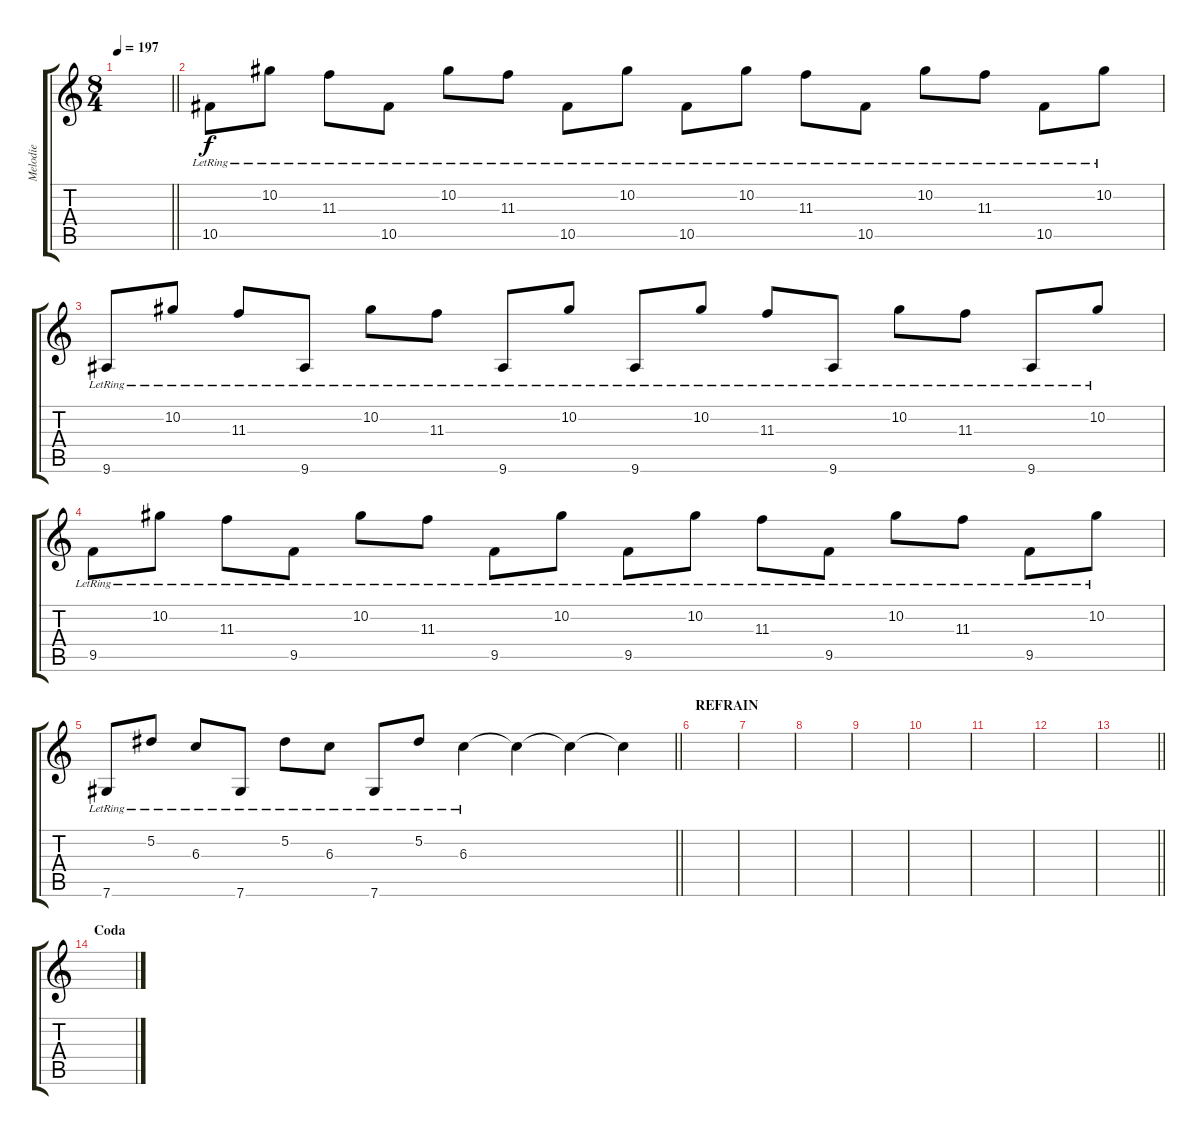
\track ("Melodie" "Melodie") {instrument acousticguitarsteel}
\staff {score tabs}
\tuning (Eb4 Bb3 Gb3 Db3 Ab2 Db2) {hide}
\ts (8 4)
\tempo 197
\clef g2
\barLineRight lightlight
\ks c
|
10.5{lr}.8 10.2{lr}.8 11.3{lr}.8 10.5{lr}.8 10.2{lr}.8 11.3{lr}.8 10.5{lr}.8 10.2{lr}.8 10.5{lr}.8 10.2{lr}.8 11.3{lr}.8 10.5{lr}.8 10.2{lr}.8 11.3{lr}.8 10.5{lr}.8 10.2{lr}.8 |
9.6{lr}.8 10.2{lr}.8 11.3{lr}.8 9.6{lr}.8 10.2{lr}.8 11.3{lr}.8 9.6{lr}.8 10.2{lr}.8 9.6{lr}.8 10.2{lr}.8 11.3{lr}.8 9.6{lr}.8 10.2{lr}.8 11.3{lr}.8 9.6{lr}.8 10.2{lr}.8 |
9.5{lr}.8 10.2{lr}.8 11.3{lr}.8 9.5{lr}.8 10.2{lr}.8 11.3{lr}.8 9.5{lr}.8 10.2{lr}.8 9.5{lr}.8 10.2{lr}.8 11.3{lr}.8 9.5{lr}.8 10.2{lr}.8 11.3{lr}.8 9.5{lr}.8 10.2{lr}.8 |
\barLineRight lightlight
7.6{lr}.8 5.2{lr}.8 6.3{lr}.8 7.6{lr}.8 5.2{lr}.8 6.3{lr}.8 7.6{lr}.8 5.2{lr}.8 6.3{lr}.4 6.3{t}.4 6.3{t}.4 6.3{t}.4 |
\section ("" "REFRAIN")
|
|
|
|
|
|
|
\barLineRight lightlight
|
\section ("" "Coda")
